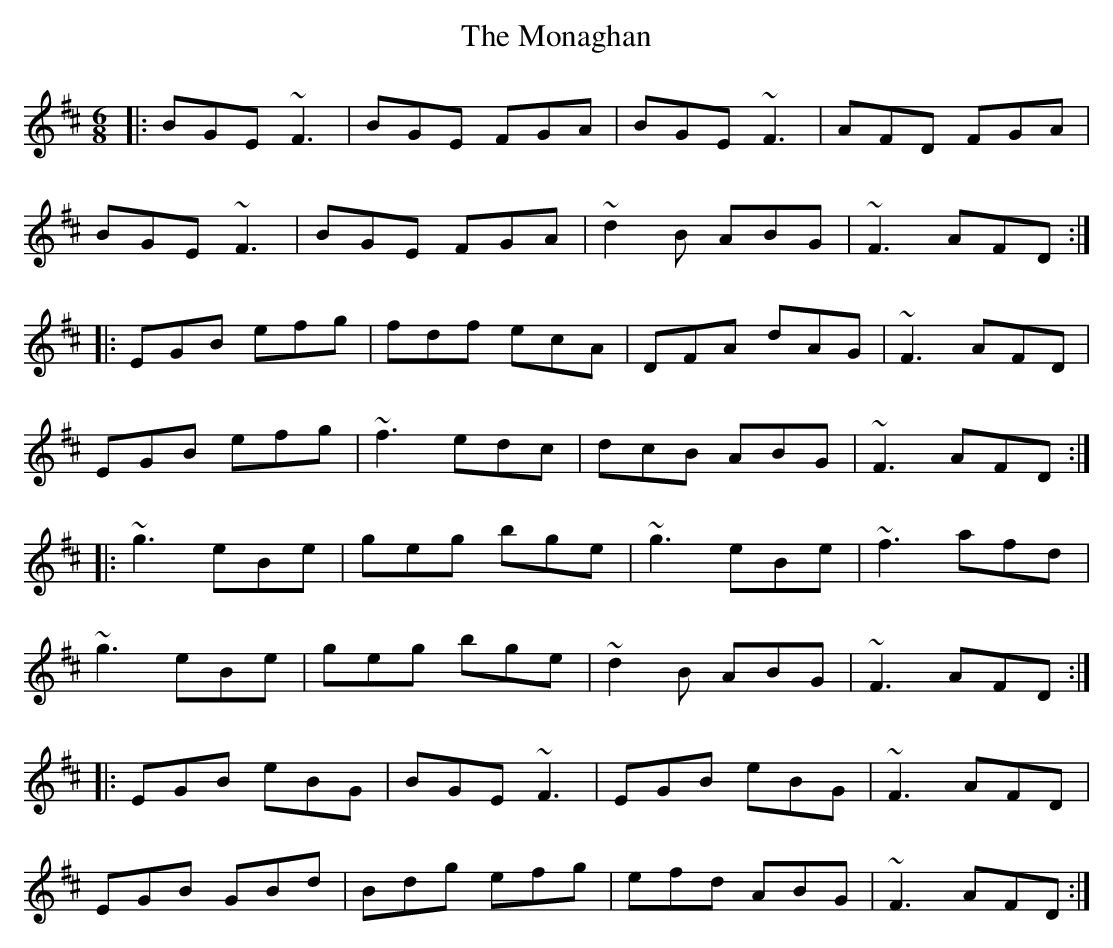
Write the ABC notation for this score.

X:1
T: The Monaghan
M: 6/8
L: 1/8
K: Edor
|:BGE ~F3 | BGE FGA | BGE ~F3 |AFD FGA |
BGE ~F3 | BGE FGA |~d2 B ABG |~F3 AFD :|
|:EGB efg |fdf ecA |DFA dAG |~F3 AFD |
EGB efg |~f3 edc |dcB ABG |~F3 AFD :|
|:~g3 eBe | geg bge | ~g3 eBe |~f3 afd |
~g3 eBe | geg bge |~d2 B ABG |~F3 AFD :|
|:EGB eBG | BGE ~F3 |EGB eBG |~F3 AFD |
EGB GBd |Bdg efg |efd ABG |~F3 AFD :|
